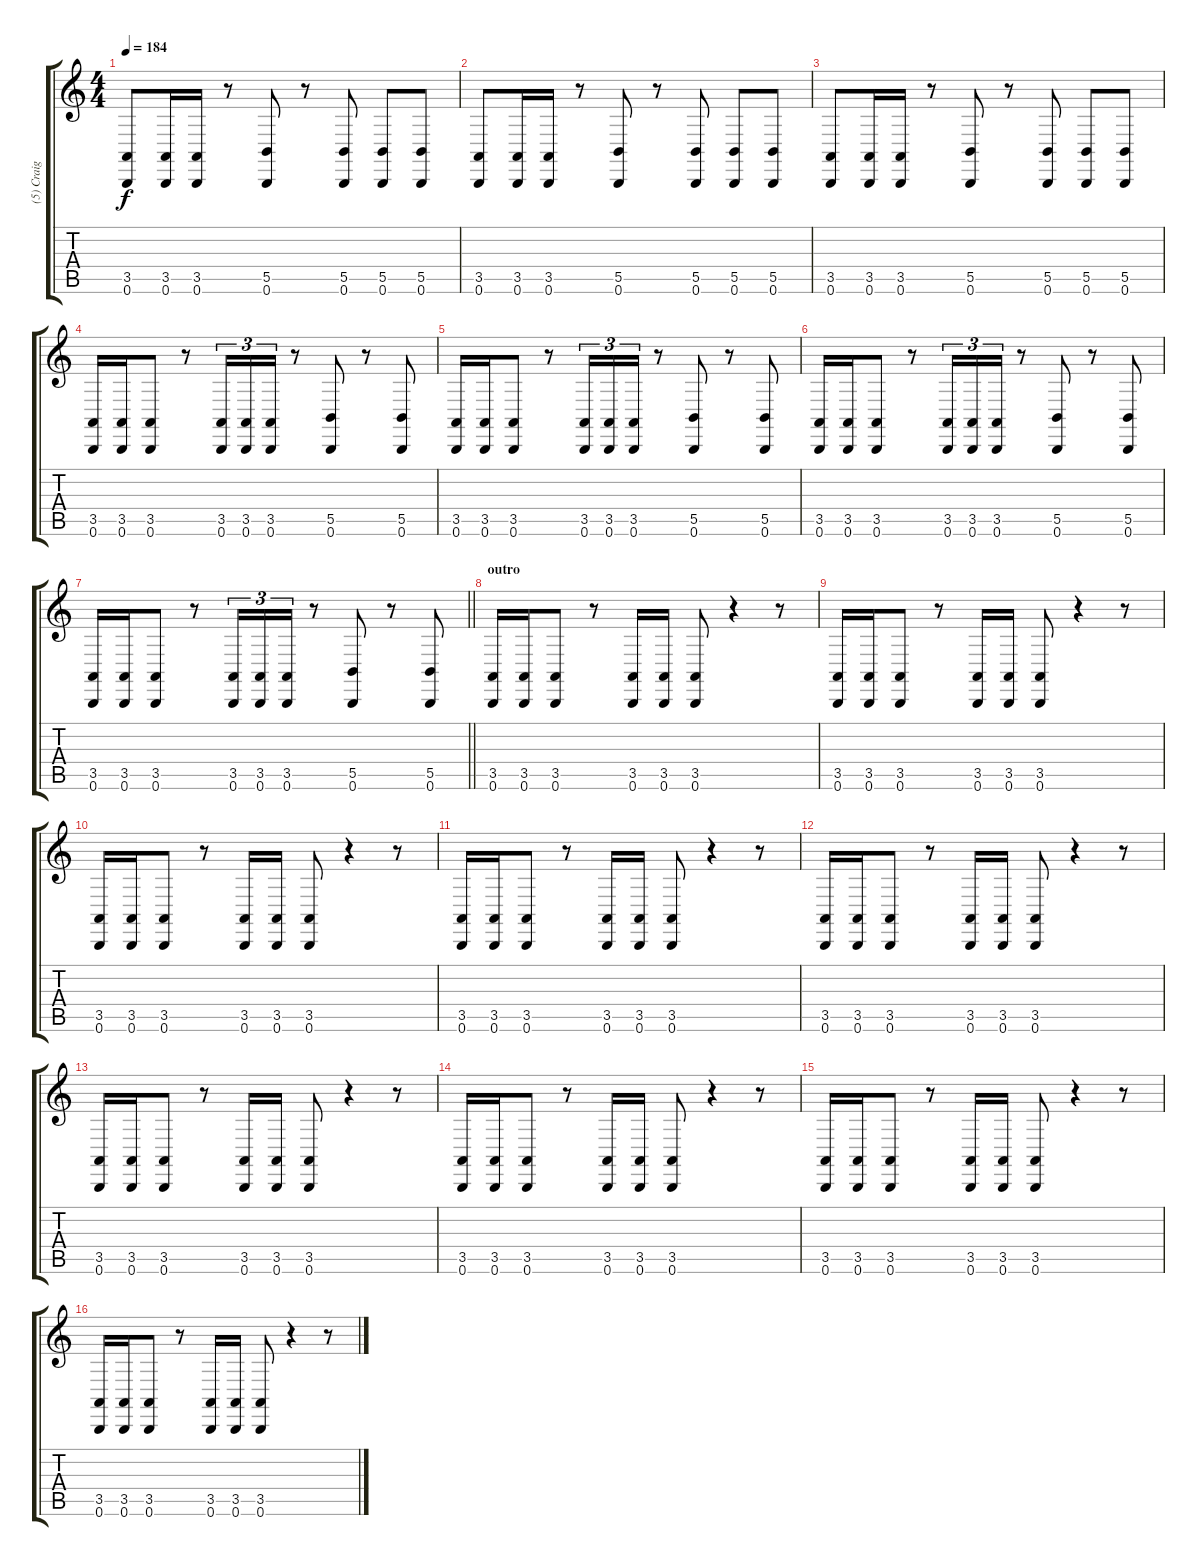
\track ("(5) Craig - drum II" "(5) Craig ") {instrument synthdrum}
\staff {score tabs}
\tuning (Db4 Ab3 E3 B2 Gb2 B1) {hide}
\ts (4 4)
\tempo 184
\clef g2
\ks c
(3.5 0.6).8{dy f} (3.5 0.6).16 (3.5 0.6).16 r.8 (5.5 0.6).8 r.8 (5.5 0.6).8 (5.5 0.6).8 (5.5 0.6).8 |
(3.5 0.6).8 (3.5 0.6).16 (3.5 0.6).16 r.8 (5.5 0.6).8 r.8 (5.5 0.6).8 (5.5 0.6).8 (5.5 0.6).8 |
(3.5 0.6).8 (3.5 0.6).16 (3.5 0.6).16 r.8 (5.5 0.6).8 r.8 (5.5 0.6).8 (5.5 0.6).8 (5.5 0.6).8 |
(3.5 0.6).16 (3.5 0.6).16 (3.5 0.6).8 r.8 (3.5 0.6).16{tu (3 2)} (3.5 0.6).16{tu (3 2)} (3.5 0.6).16{tu (3 2)} r.8 (5.5 0.6).8 r.8 (5.5 0.6).8 |
(3.5 0.6).16 (3.5 0.6).16 (3.5 0.6).8 r.8 (3.5 0.6).16{tu (3 2)} (3.5 0.6).16{tu (3 2)} (3.5 0.6).16{tu (3 2)} r.8 (5.5 0.6).8 r.8 (5.5 0.6).8 |
(3.5 0.6).16 (3.5 0.6).16 (3.5 0.6).8 r.8 (3.5 0.6).16{tu (3 2)} (3.5 0.6).16{tu (3 2)} (3.5 0.6).16{tu (3 2)} r.8 (5.5 0.6).8 r.8 (5.5 0.6).8 |
\barLineRight lightlight
(3.5 0.6).16 (3.5 0.6).16 (3.5 0.6).8 r.8 (3.5 0.6).16{tu (3 2)} (3.5 0.6).16{tu (3 2)} (3.5 0.6).16{tu (3 2)} r.8 (5.5 0.6).8 r.8 (5.5 0.6).8 |
\section ("" "outro")
(3.5 0.6).16 (3.5 0.6).16 (3.5 0.6).8 r.8 (3.5 0.6).16 (3.5 0.6).16 (3.5 0.6).8 r.4 r.8 |
(3.5 0.6).16 (3.5 0.6).16 (3.5 0.6).8 r.8 (3.5 0.6).16 (3.5 0.6).16 (3.5 0.6).8 r.4 r.8 |
(3.5 0.6).16 (3.5 0.6).16 (3.5 0.6).8 r.8 (3.5 0.6).16 (3.5 0.6).16 (3.5 0.6).8 r.4 r.8 |
(3.5 0.6).16 (3.5 0.6).16 (3.5 0.6).8 r.8 (3.5 0.6).16 (3.5 0.6).16 (3.5 0.6).8 r.4 r.8 |
(3.5 0.6).16 (3.5 0.6).16 (3.5 0.6).8 r.8 (3.5 0.6).16 (3.5 0.6).16 (3.5 0.6).8 r.4 r.8 |
(3.5 0.6).16 (3.5 0.6).16 (3.5 0.6).8 r.8 (3.5 0.6).16 (3.5 0.6).16 (3.5 0.6).8 r.4 r.8 |
(3.5 0.6).16 (3.5 0.6).16 (3.5 0.6).8 r.8 (3.5 0.6).16 (3.5 0.6).16 (3.5 0.6).8 r.4 r.8 |
(3.5 0.6).16 (3.5 0.6).16 (3.5 0.6).8 r.8 (3.5 0.6).16 (3.5 0.6).16 (3.5 0.6).8 r.4 r.8 |
(3.5 0.6).16 (3.5 0.6).16 (3.5 0.6).8 r.8 (3.5 0.6).16 (3.5 0.6).16 (3.5 0.6).8 r.4 r.8
